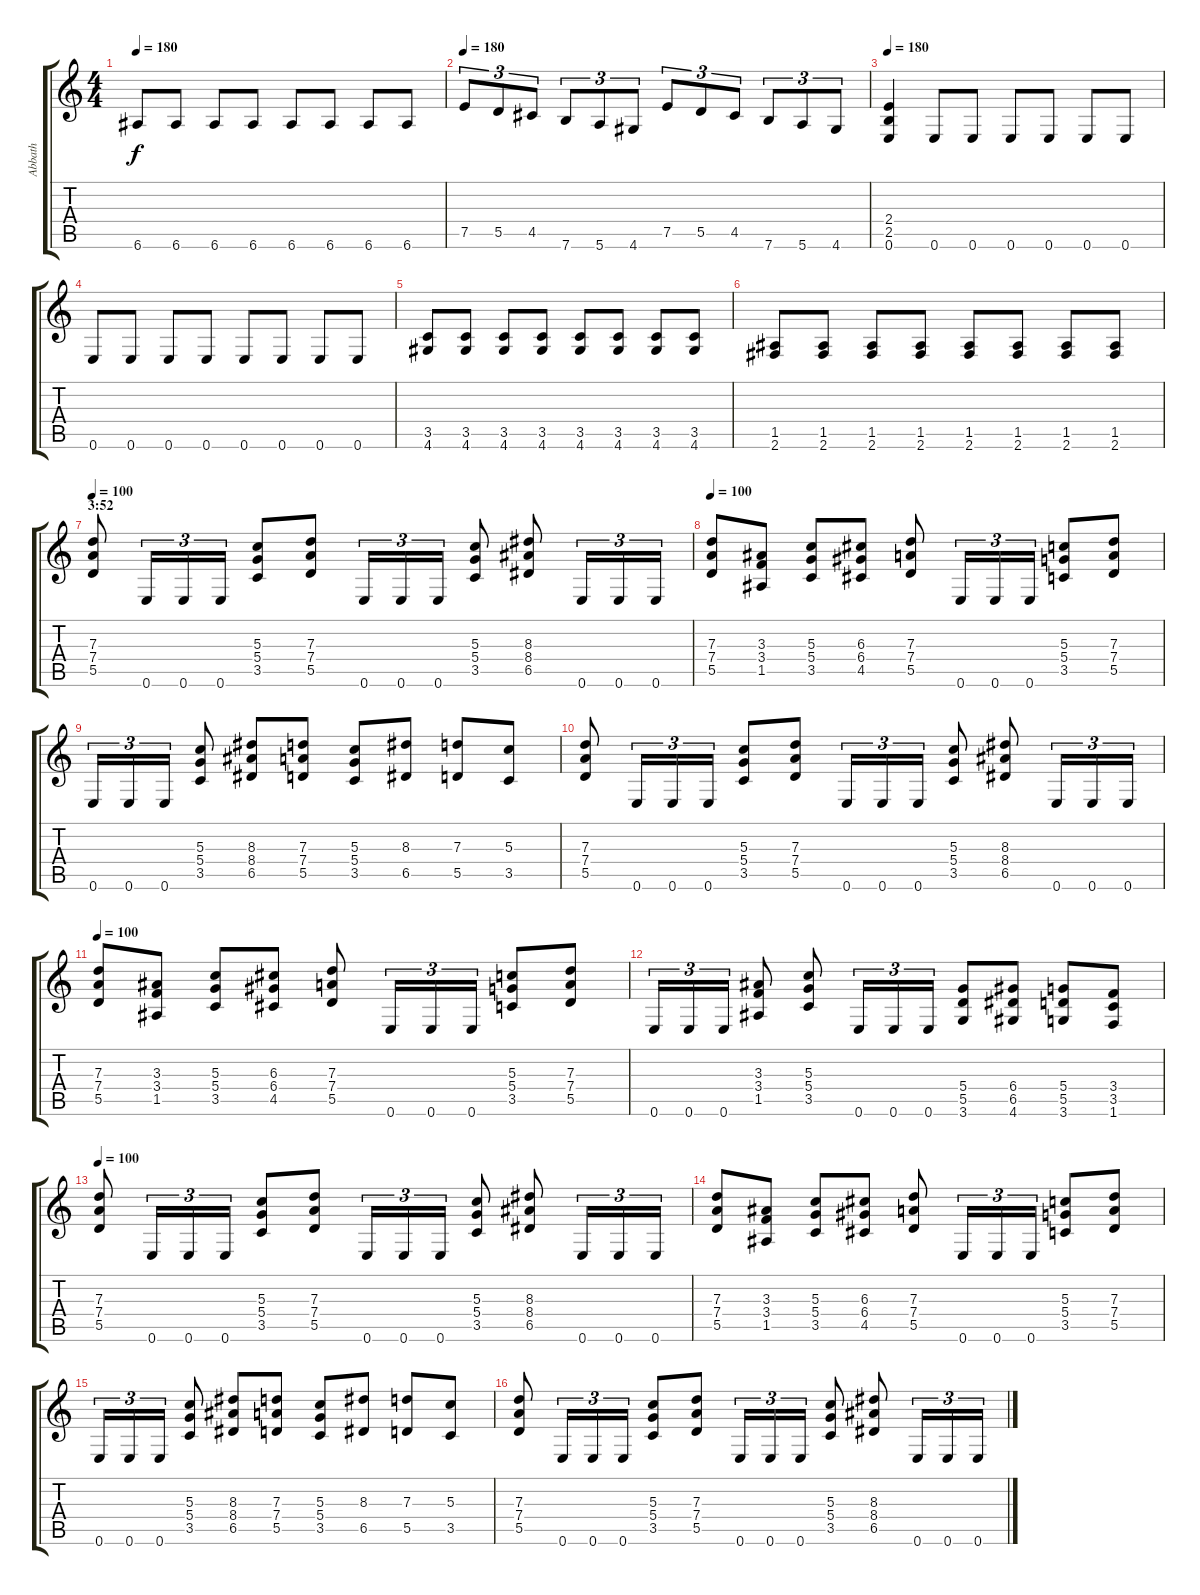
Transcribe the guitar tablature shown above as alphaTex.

\track ("Abbath" "Abbath") {instrument distortionguitar}
\staff {score tabs}
\tuning (E4 B3 G3 D3 A2 E2) {hide}
\ts (4 4)
\tempo 180
\clef g2
\ks c
6.6.8{dy f} 6.6.8 6.6.8 6.6.8 6.6.8 6.6.8 6.6.8 6.6.8 |
\tempo 180
7.5.8{tu (3 2)} 5.5.8{tu (3 2)} 4.5.8{tu (3 2)} 7.6.8{tu (3 2)} 5.6.8{tu (3 2)} 4.6.8{tu (3 2)} 7.5.8{tu (3 2)} 5.5.8{tu (3 2)} 4.5.8{tu (3 2)} 7.6.8{tu (3 2)} 5.6.8{tu (3 2)} 4.6.8{tu (3 2)} |
\tempo 180
(2.4 2.5 0.6).4 0.6.8 0.6.8 0.6.8 0.6.8 0.6.8 0.6.8 |
0.6.8 0.6.8 0.6.8 0.6.8 0.6.8 0.6.8 0.6.8 0.6.8 |
(3.5 4.6).8 (3.5 4.6).8 (3.5 4.6).8 (3.5 4.6).8 (3.5 4.6).8 (3.5 4.6).8 (3.5 4.6).8 (3.5 4.6).8 |
(1.5 2.6).8 (1.5 2.6).8 (1.5 2.6).8 (1.5 2.6).8 (1.5 2.6).8 (1.5 2.6).8 (1.5 2.6).8 (1.5 2.6).8 |
\section ("" "3:52")
\tempo 100
(7.3 7.4 5.5).8 0.6.16{tu (3 2)} 0.6.16{tu (3 2)} 0.6.16{tu (3 2)} (5.3 5.4 3.5).8 (7.3 7.4 5.5).8 0.6.16{tu (3 2)} 0.6.16{tu (3 2)} 0.6.16{tu (3 2)} (5.3 5.4 3.5).8 (8.3 8.4 6.5).8 0.6.16{tu (3 2)} 0.6.16{tu (3 2)} 0.6.16{tu (3 2)} |
\tempo 100
(7.3 7.4 5.5).8 (3.3 3.4 1.5).8 (5.3 5.4 3.5).8 (6.3 6.4 4.5).8 (7.3 7.4 5.5).8 0.6.16{tu (3 2)} 0.6.16{tu (3 2)} 0.6.16{tu (3 2)} (5.3 5.4 3.5).8 (7.3 7.4 5.5).8 |
0.6.16{tu (3 2)} 0.6.16{tu (3 2)} 0.6.16{tu (3 2)} (5.3 5.4 3.5).8 (8.3 8.4 6.5).8 (7.3 7.4 5.5).8 (5.3 5.4 3.5).8 (8.3 6.5).8 (7.3 5.5).8 (5.3 3.5).8 |
(7.3 7.4 5.5).8 0.6.16{tu (3 2)} 0.6.16{tu (3 2)} 0.6.16{tu (3 2)} (5.3 5.4 3.5).8 (7.3 7.4 5.5).8 0.6.16{tu (3 2)} 0.6.16{tu (3 2)} 0.6.16{tu (3 2)} (5.3 5.4 3.5).8 (8.3 8.4 6.5).8 0.6.16{tu (3 2)} 0.6.16{tu (3 2)} 0.6.16{tu (3 2)} |
\tempo 100
(7.3 7.4 5.5).8 (3.3 3.4 1.5).8 (5.3 5.4 3.5).8 (6.3 6.4 4.5).8 (7.3 7.4 5.5).8 0.6.16{tu (3 2)} 0.6.16{tu (3 2)} 0.6.16{tu (3 2)} (5.3 5.4 3.5).8 (7.3 7.4 5.5).8 |
0.6.16{tu (3 2)} 0.6.16{tu (3 2)} 0.6.16{tu (3 2)} (3.3 3.4 1.5).8 (5.3 5.4 3.5).8 0.6.16{tu (3 2)} 0.6.16{tu (3 2)} 0.6.16{tu (3 2)} (5.4 5.5 3.6).8 (6.4 6.5 4.6).8 (5.4 5.5 3.6).8 (3.4 3.5 1.6).8 |
\tempo 100
(7.3 7.4 5.5).8 0.6.16{tu (3 2)} 0.6.16{tu (3 2)} 0.6.16{tu (3 2)} (5.3 5.4 3.5).8 (7.3 7.4 5.5).8 0.6.16{tu (3 2)} 0.6.16{tu (3 2)} 0.6.16{tu (3 2)} (5.3 5.4 3.5).8 (8.3 8.4 6.5).8 0.6.16{tu (3 2)} 0.6.16{tu (3 2)} 0.6.16{tu (3 2)} |
(7.3 7.4 5.5).8 (3.3 3.4 1.5).8 (5.3 5.4 3.5).8 (6.3 6.4 4.5).8 (7.3 7.4 5.5).8 0.6.16{tu (3 2)} 0.6.16{tu (3 2)} 0.6.16{tu (3 2)} (5.3 5.4 3.5).8 (7.3 7.4 5.5).8 |
0.6.16{tu (3 2)} 0.6.16{tu (3 2)} 0.6.16{tu (3 2)} (5.3 5.4 3.5).8 (8.3 8.4 6.5).8 (7.3 7.4 5.5).8 (5.3 5.4 3.5).8 (8.3 6.5).8 (7.3 5.5).8 (5.3 3.5).8 |
(7.3 7.4 5.5).8 0.6.16{tu (3 2)} 0.6.16{tu (3 2)} 0.6.16{tu (3 2)} (5.3 5.4 3.5).8 (7.3 7.4 5.5).8 0.6.16{tu (3 2)} 0.6.16{tu (3 2)} 0.6.16{tu (3 2)} (5.3 5.4 3.5).8 (8.3 8.4 6.5).8 0.6.16{tu (3 2)} 0.6.16{tu (3 2)} 0.6.16{tu (3 2)}
